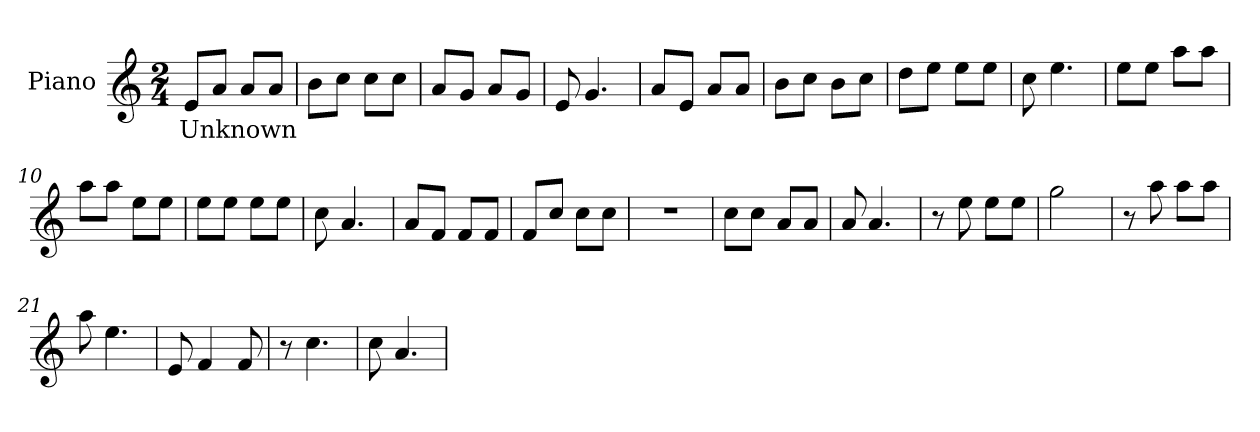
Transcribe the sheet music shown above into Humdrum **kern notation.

**kern	**text
*part1	*part1
*staff1	*staff1
*I"Piano	*
*I'Pno.	*
*clefG2	*
*k[]	*
*M2/4	*
*MM120	*
=1	=1
!	!LO:LY:b
8e/L	Unknown
8a/J	.
8a/L	.
8a/J	.
=2	=2
8b\L	.
8cc\J	.
8cc\L	.
8cc\J	.
=3	=3
8a/L	.
8g/J	.
8a/L	.
8g/J	.
=4	=4
8e/	.
4.g/	.
=5	=5
8a/L	.
8e/J	.
8a/L	.
8a/J	.
=6	=6
8b\L	.
8cc\J	.
8b\L	.
8cc\J	.
=7	=7
8dd\L	.
8ee\J	.
8ee\L	.
8ee\J	.
=8	=8
8cc\	.
4.ee\	.
!!LO:LB:g=z
=9	=9
8ee\L	.
8ee\J	.
8aa\L	.
8aa\J	.
=10	=10
8aa\L	.
8aa\J	.
8ee\L	.
8ee\J	.
=11	=11
8ee\L	.
8ee\J	.
8ee\L	.
8ee\J	.
=12	=12
8cc\	.
4.a/	.
=13	=13
8a/L	.
8f/J	.
8f/L	.
8f/J	.
=14	=14
8f/L	.
8cc/J	.
8cc\L	.
8cc\J	.
=15	=15
2r	.
=16	=16
8cc\L	.
8cc\J	.
8a/L	.
8a/J	.
=17	=17
8a/	.
4.a/	.
=18	=18
8r	.
8ee\	.
8ee\L	.
8ee\J	.
!!LO:LB:g=z
=19	=19
2gg\	.
=20	=20
8r	.
8aa\	.
8aa\L	.
8aa\J	.
=21	=21
8aa\	.
4.ee\	.
=22	=22
8e/	.
4f/	.
8f/	.
=23	=23
8r	.
4.cc\	.
=24	=24
8cc\	.
4.a/	.
=	=
*-	*-
